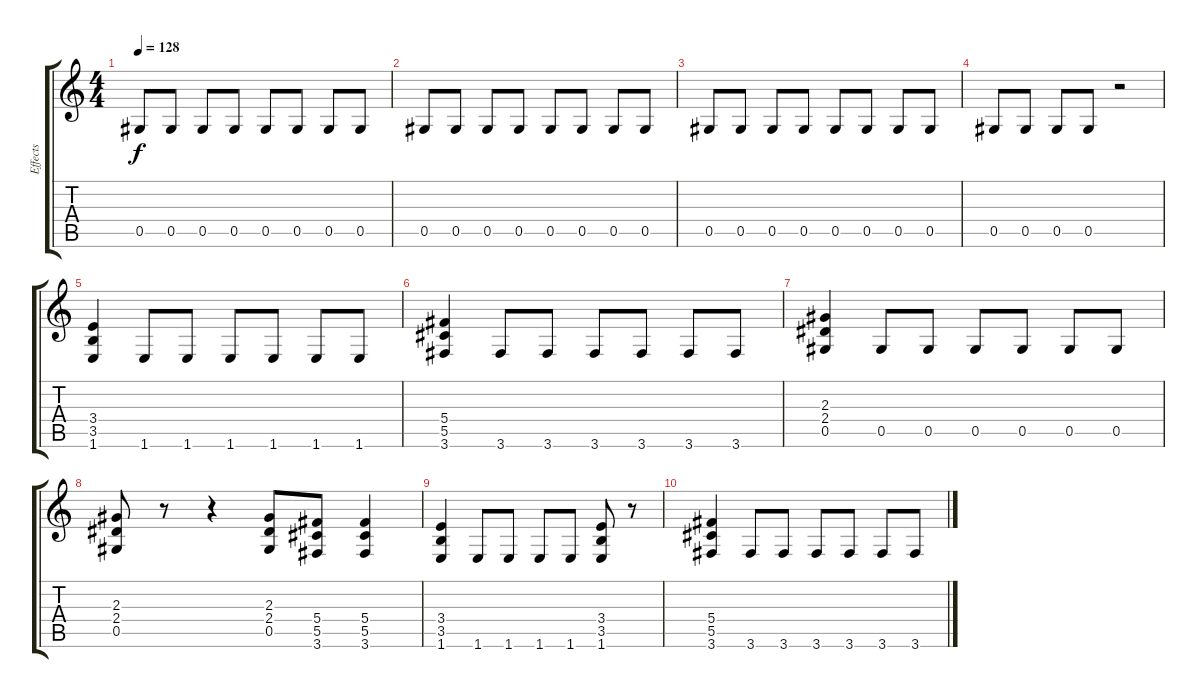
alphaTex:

\track ("Effects" "Effects") {instrument electricguitarmuted}
\staff {score tabs}
\tuning (Eb4 Bb3 Gb3 Db3 Ab2 Eb2) {hide}
\ts (4 4)
\tempo 128
\clef g2
\ks c
0.5.8{dy f} 0.5.8 0.5.8 0.5.8 0.5.8 0.5.8 0.5.8 0.5.8 |
0.5.8 0.5.8 0.5.8 0.5.8 0.5.8 0.5.8 0.5.8 0.5.8 |
0.5.8 0.5.8 0.5.8 0.5.8 0.5.8 0.5.8 0.5.8 0.5.8 |
0.5.8 0.5.8 0.5.8 0.5.8 r.2 |
(3.4 3.5 1.6).4 1.6.8 1.6.8 1.6.8 1.6.8 1.6.8 1.6.8 |
(5.4 5.5 3.6).4 3.6.8 3.6.8 3.6.8 3.6.8 3.6.8 3.6.8 |
(2.3 2.4 0.5).4 0.5.8 0.5.8 0.5.8 0.5.8 0.5.8 0.5.8 |
(2.3 2.4 0.5).8 r.8 r.4 (2.3 2.4 0.5).8 (5.4 5.5 3.6).8 (5.4 5.5 3.6).4 |
(3.4 3.5 1.6).4 1.6.8 1.6.8 1.6.8 1.6.8 (3.4 3.5 1.6).8 r.8 |
(5.4 5.5 3.6).4 3.6.8 3.6.8 3.6.8 3.6.8 3.6.8 3.6.8
